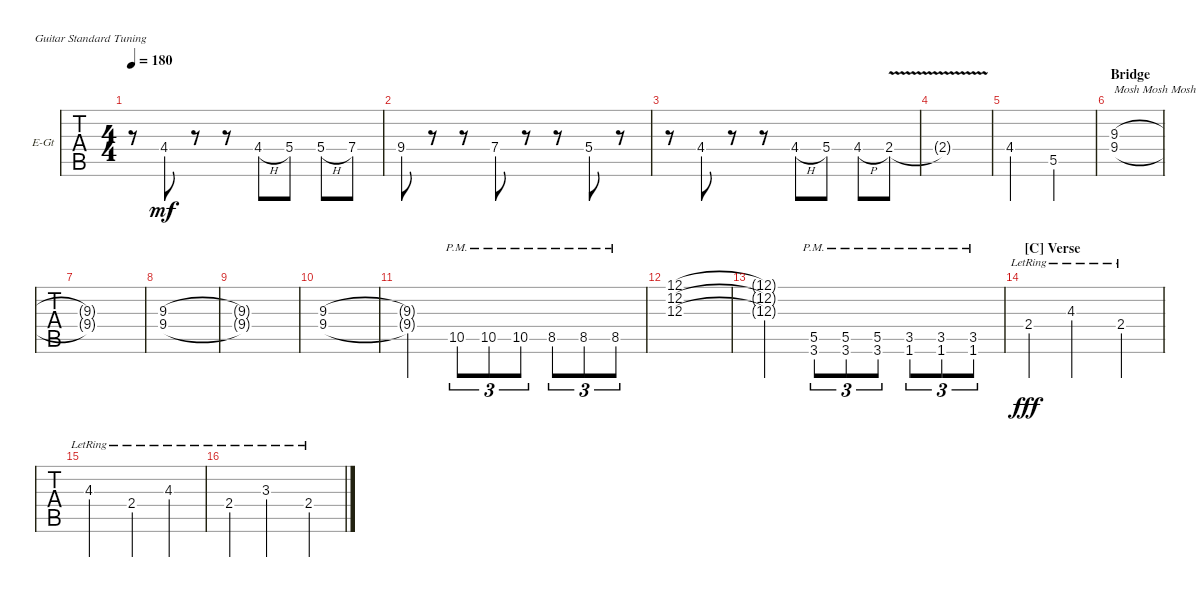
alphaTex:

\defaultSystemsLayout 4
\bracketExtendMode groupsimilarinstruments
\multiBarRest
\firstSystemTrackNameOrientation horizontal
\otherSystemsTrackNameOrientation horizontal
\track ("Cole Train" "E-Gt") {instrument distortionguitar}
\staff {tabs}
\tuning (E4 B3 G3 D3 A2 E2)
\ts (4 4)
\tempo 180
\clef g2
\ks c
r.8{dy mf} 4.4.8 r.8 r.8 4.4{h}.8 5.4.8 5.4{h}.8 7.4.8 |
9.4.8 r.8 r.8 7.4.8 r.8 r.8 5.4.8 r.8 |
r.8 4.4.8 r.8 r.8 4.4{h}.8 5.4.8 4.4{h}.8 2.4{v}.8 |
2.4{v t}.1 |
4.4.2 5.5.2 |
\section ("" "Bridge")
(9.4 9.3).1{txt "Mosh Mosh Mosh"} |
(9.4{t} 9.3{t}).1 |
(9.4 9.3).1 |
(9.4{t} 9.3{t}).1 |
(9.4 9.3).1 |
(9.4{t} 9.3{t}).2 10.5{pm}.8{tu (3 2)} 10.5{pm}.8{tu (3 2)} 10.5{pm}.8{tu (3 2)} 8.5{pm}.8{tu (3 2)} 8.5{pm}.8{tu (3 2)} 8.5{pm}.8{tu (3 2)} |
(12.3 12.2 12.1).1 |
(12.1{t} 12.3{t} 12.2{t}).2 (3.6{pm} 5.5{pm}).8{tu (3 2)} (3.6{pm} 5.5{pm}).8{tu (3 2)} (3.6{pm} 5.5{pm}).8{tu (3 2)} (1.6{pm} 3.5{pm}).8{tu (3 2)} (1.6{pm} 3.5{pm}).8{tu (3 2)} (1.6{pm} 3.5{pm}).8{tu (3 2)} |
\section ("C" "Verse")
2.4{lr}.4{dy fff} 4.3{lr}.2 2.4{lr}.4 |
4.3{lr}.2 2.4{lr}.4 4.3{lr}.4 |
2.4{lr}.4 3.3{lr}.2 2.4{lr}.4
